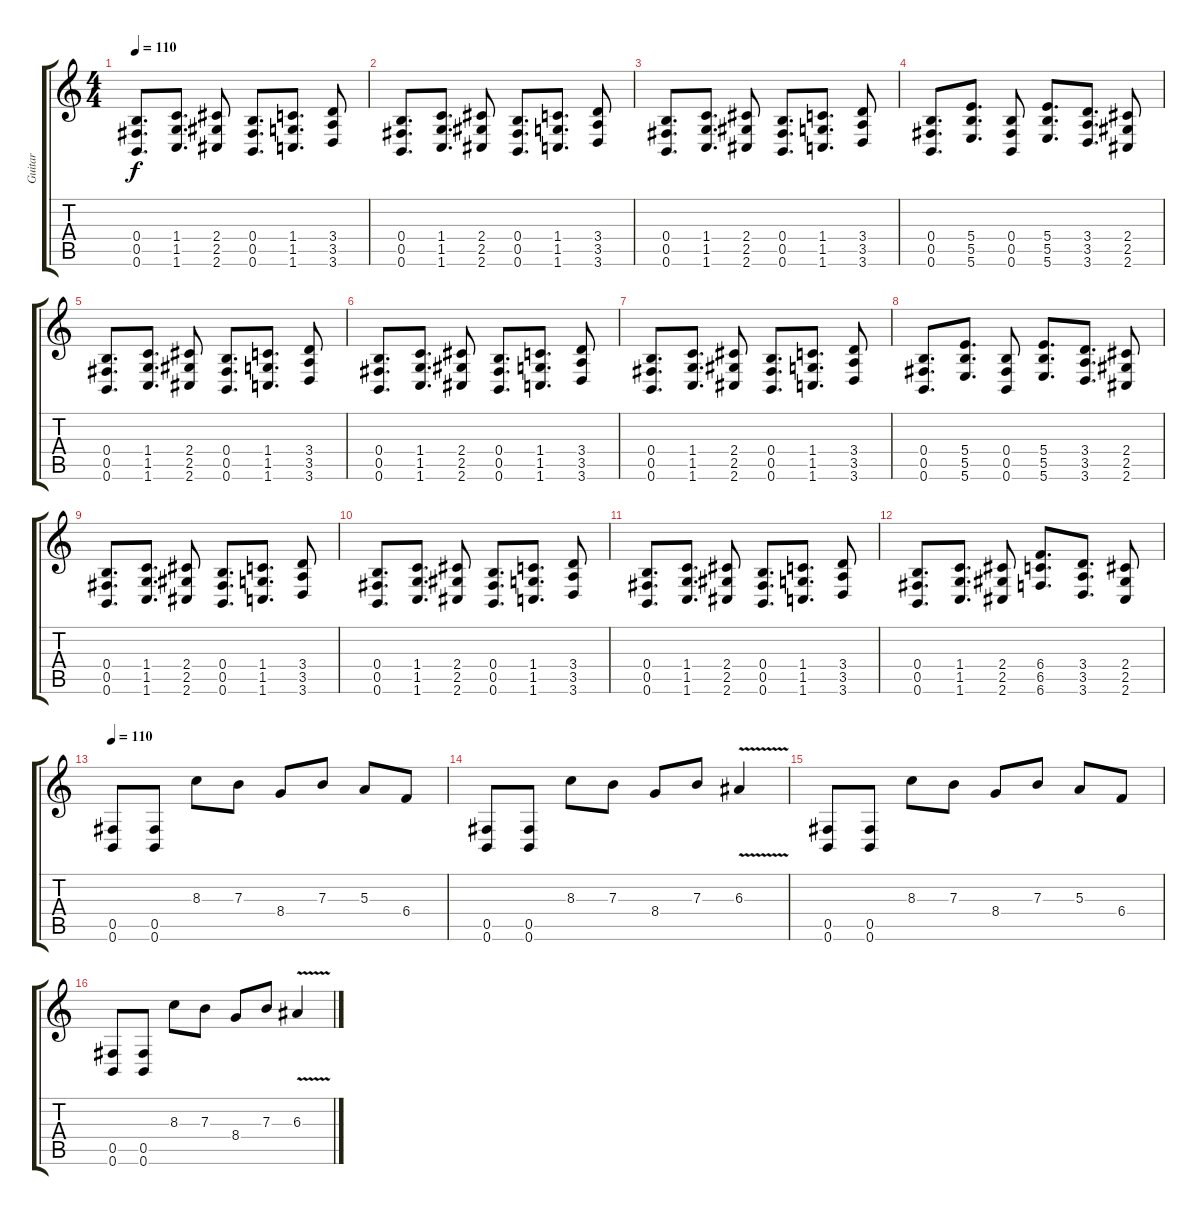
\track ("Guitar" "Guitar") {instrument distortionguitar}
\staff {score tabs}
\tuning (Db4 Ab3 E3 B2 Gb2 B1) {hide}
\ts (4 4)
\tempo 110
\clef g2
\ks c
(0.4 0.5 0.6).8{d dy f} (1.4 1.5 1.6).8{d} (2.4 2.5 2.6).8 (0.4 0.5 0.6).8{d} (1.4 1.5 1.6).8{d} (3.4 3.5 3.6).8 |
(0.4 0.5 0.6).8{d} (1.4 1.5 1.6).8{d} (2.4 2.5 2.6).8 (0.4 0.5 0.6).8{d} (1.4 1.5 1.6).8{d} (3.4 3.5 3.6).8 |
(0.4 0.5 0.6).8{d} (1.4 1.5 1.6).8{d} (2.4 2.5 2.6).8 (0.4 0.5 0.6).8{d} (1.4 1.5 1.6).8{d} (3.4 3.5 3.6).8 |
(0.4 0.5 0.6).8{d} (5.4 5.5 5.6).8{d} (0.4 0.5 0.6).8 (5.4 5.5 5.6).8{d} (3.4 3.5 3.6).8{d} (2.4 2.5 2.6).8 |
(0.4 0.5 0.6).8{d} (1.4 1.5 1.6).8{d} (2.4 2.5 2.6).8 (0.4 0.5 0.6).8{d} (1.4 1.5 1.6).8{d} (3.4 3.5 3.6).8 |
(0.4 0.5 0.6).8{d} (1.4 1.5 1.6).8{d} (2.4 2.5 2.6).8 (0.4 0.5 0.6).8{d} (1.4 1.5 1.6).8{d} (3.4 3.5 3.6).8 |
(0.4 0.5 0.6).8{d} (1.4 1.5 1.6).8{d} (2.4 2.5 2.6).8 (0.4 0.5 0.6).8{d} (1.4 1.5 1.6).8{d} (3.4 3.5 3.6).8 |
(0.4 0.5 0.6).8{d} (5.4 5.5 5.6).8{d} (0.4 0.5 0.6).8 (5.4 5.5 5.6).8{d} (3.4 3.5 3.6).8{d} (2.4 2.5 2.6).8 |
(0.4 0.5 0.6).8{d} (1.4 1.5 1.6).8{d} (2.4 2.5 2.6).8 (0.4 0.5 0.6).8{d} (1.4 1.5 1.6).8{d} (3.4 3.5 3.6).8 |
(0.4 0.5 0.6).8{d} (1.4 1.5 1.6).8{d} (2.4 2.5 2.6).8 (0.4 0.5 0.6).8{d} (1.4 1.5 1.6).8{d} (3.4 3.5 3.6).8 |
(0.4 0.5 0.6).8{d} (1.4 1.5 1.6).8{d} (2.4 2.5 2.6).8 (0.4 0.5 0.6).8{d} (1.4 1.5 1.6).8{d} (3.4 3.5 3.6).8 |
(0.4 0.5 0.6).8{d} (1.4 1.5 1.6).8{d} (2.4 2.5 2.6).8 (6.4 6.5 6.6).8{d} (3.4 3.5 3.6).8{d} (2.4 2.5 2.6).8 |
\tempo 110
(0.5 0.6).8 (0.5 0.6).8 8.3.8 7.3.8 8.4.8 7.3.8 5.3.8 6.4.8 |
(0.5 0.6).8 (0.5 0.6).8 8.3.8 7.3.8 8.4.8 7.3.8 6.3{v}.4 |
(0.5 0.6).8 (0.5 0.6).8 8.3.8 7.3.8 8.4.8 7.3.8 5.3.8 6.4.8 |
(0.5 0.6).8 (0.5 0.6).8 8.3.8 7.3.8 8.4.8 7.3.8 6.3{v}.4
